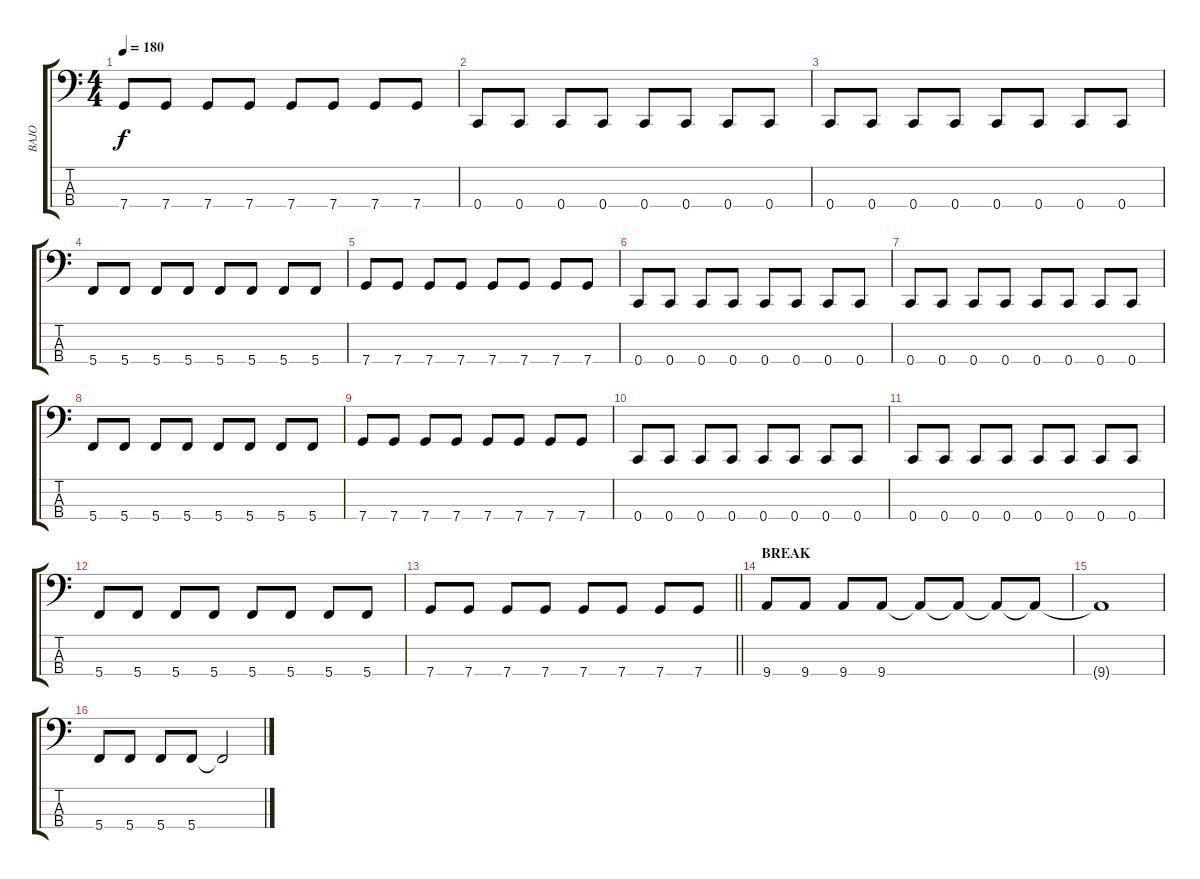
\track ("BAJO" "BAJO") {instrument electricbassfinger}
\staff {score tabs}
\tuning (F2 C2 G1 C1) {hide}
\ts (4 4)
\tempo 180
\clef f4
\ks c
7.4.8{dy f} 7.4.8 7.4.8 7.4.8 7.4.8 7.4.8 7.4.8 7.4.8 |
0.4.8 0.4.8 0.4.8 0.4.8 0.4.8 0.4.8 0.4.8 0.4.8 |
0.4.8 0.4.8 0.4.8 0.4.8 0.4.8 0.4.8 0.4.8 0.4.8 |
5.4.8 5.4.8 5.4.8 5.4.8 5.4.8 5.4.8 5.4.8 5.4.8 |
7.4.8 7.4.8 7.4.8 7.4.8 7.4.8 7.4.8 7.4.8 7.4.8 |
0.4.8 0.4.8 0.4.8 0.4.8 0.4.8 0.4.8 0.4.8 0.4.8 |
0.4.8 0.4.8 0.4.8 0.4.8 0.4.8 0.4.8 0.4.8 0.4.8 |
5.4.8 5.4.8 5.4.8 5.4.8 5.4.8 5.4.8 5.4.8 5.4.8 |
7.4.8 7.4.8 7.4.8 7.4.8 7.4.8 7.4.8 7.4.8 7.4.8 |
0.4.8 0.4.8 0.4.8 0.4.8 0.4.8 0.4.8 0.4.8 0.4.8 |
0.4.8 0.4.8 0.4.8 0.4.8 0.4.8 0.4.8 0.4.8 0.4.8 |
5.4.8 5.4.8 5.4.8 5.4.8 5.4.8 5.4.8 5.4.8 5.4.8 |
\barLineRight lightlight
7.4.8 7.4.8 7.4.8 7.4.8 7.4.8 7.4.8 7.4.8 7.4.8 |
\section ("" "BREAK")
9.4.8 9.4.8 9.4.8 9.4.8 9.4{t}.8 9.4{t}.8 9.4{t}.8 9.4{t}.8 |
9.4{t}.1 |
5.4.8 5.4.8 5.4.8 5.4.8 5.4{t}.2
